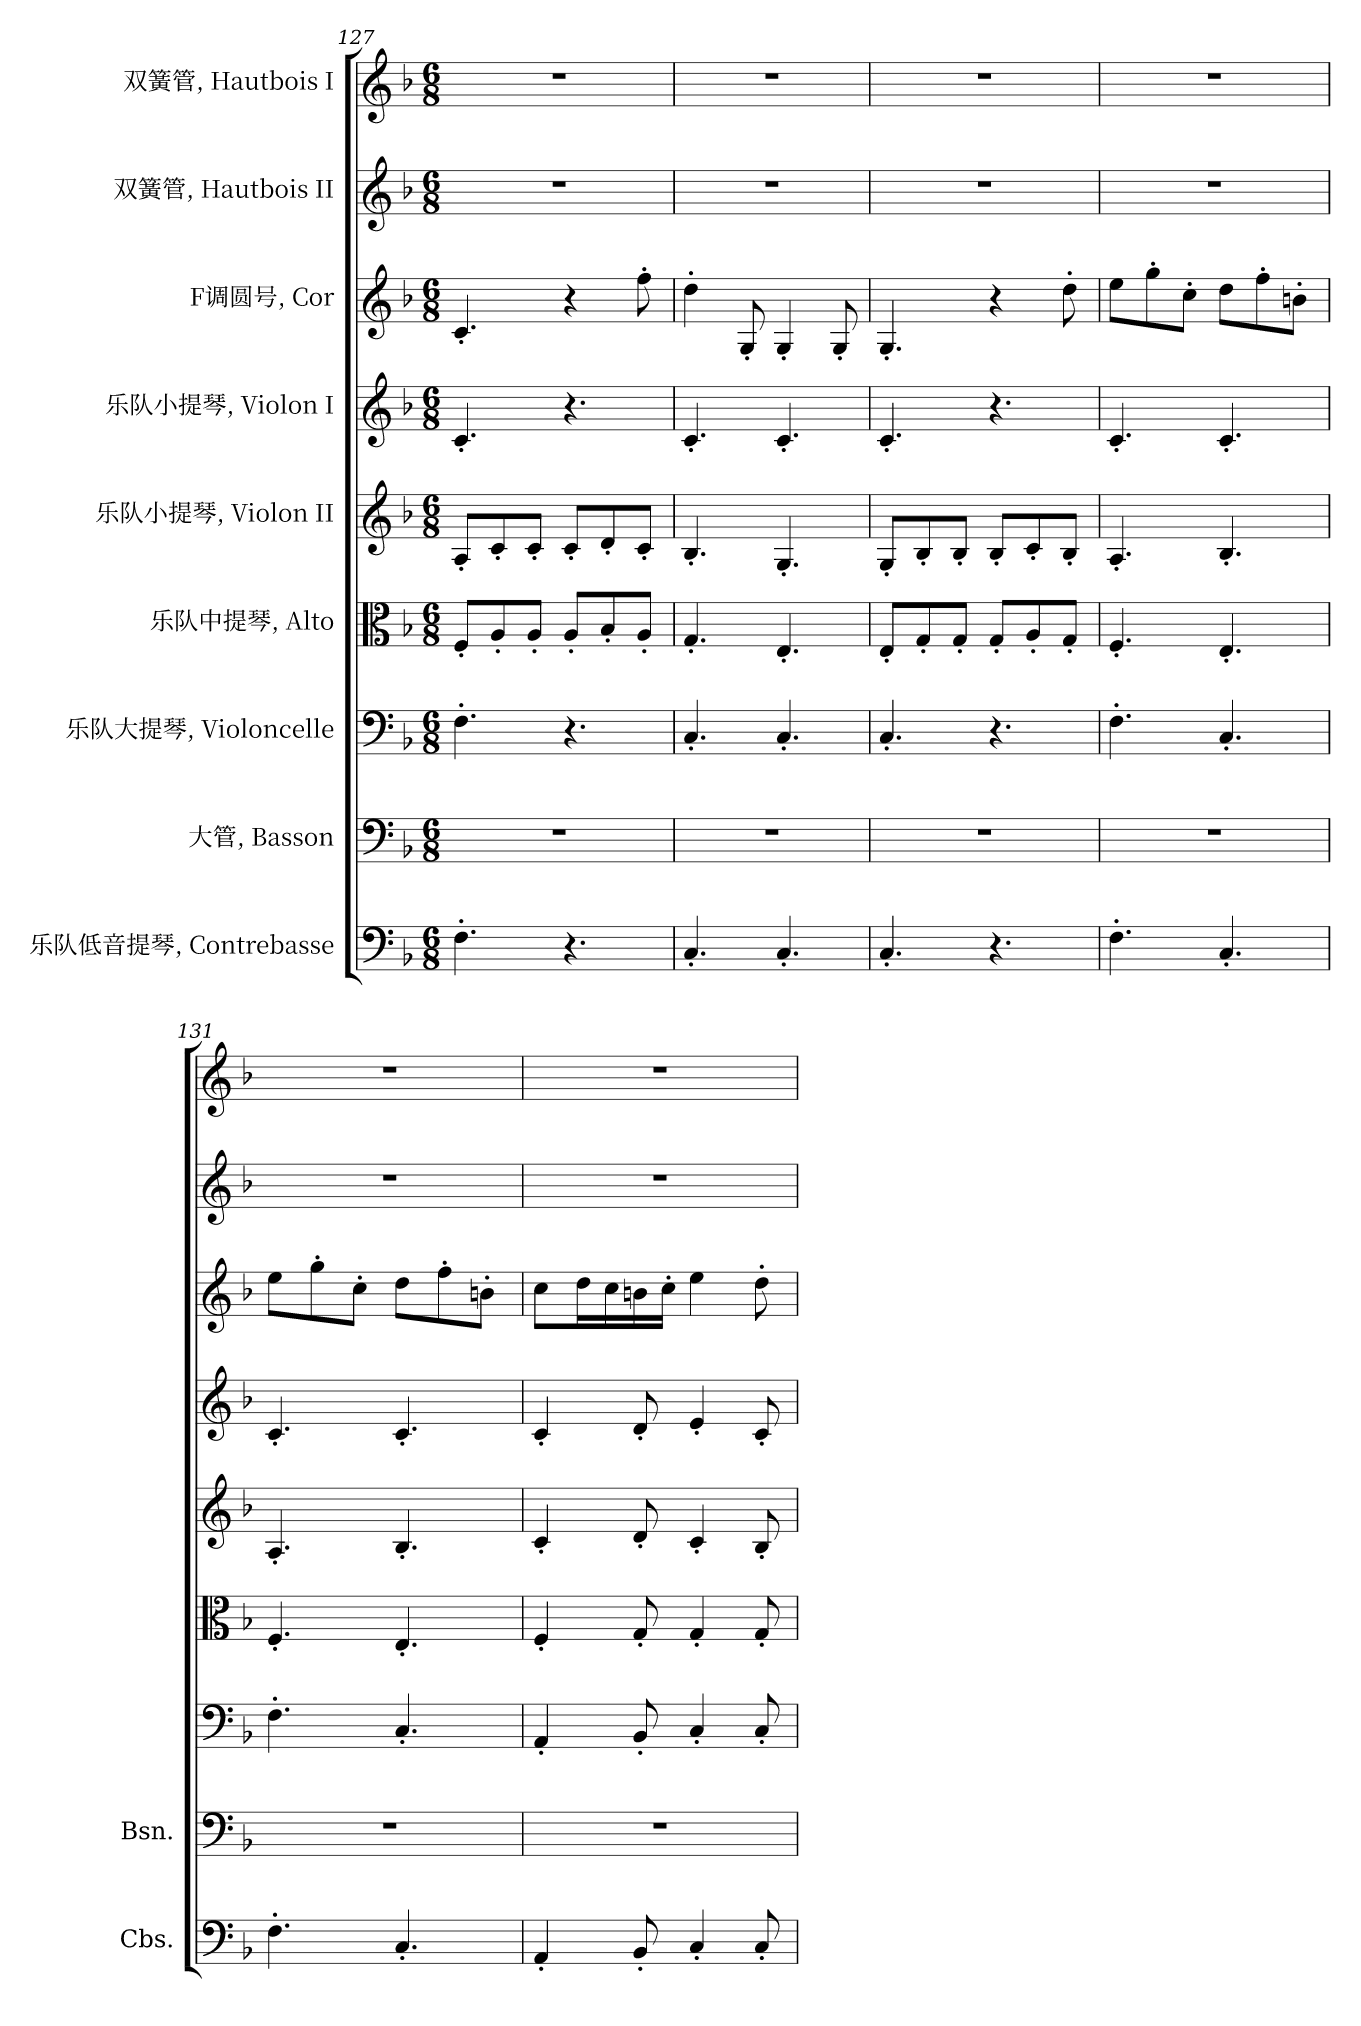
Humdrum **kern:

**kern	**kern	**kern	**kern	**kern	**kern	**kern	**kern	**kern
*part9	*part8	*part7	*part6	*part5	*part4	*part3	*part2	*part1
*staff9	*staff8	*staff7	*staff6	*staff5	*staff4	*staff3	*staff2	*staff1
*I"乐队低音提琴, Contrebasse	*I"大管, Basson	*I"乐队大提琴, Violoncelle	*I"乐队中提琴, Alto	*I"乐队小提琴, Violon II	*I"乐队小提琴, Violon I	*I"F调圆号, Cor	*I"双簧管, Hautbois II	*I"双簧管, Hautbois I
*I'Cbs.	*I'Bsn.	*	*	*	*	*	*	*
*clefF4	*clefF4	*clefF4	*clefC3	*clefG2	*clefG2	*clefG2	*clefG2	*clefG2
*ITrd7c12	*	*	*	*	*	*ITrd4c7	*	*
*k[b-]	*k[b-]	*k[b-]	*k[b-]	*k[b-]	*k[b-]	*k[b-e-]	*k[b-]	*k[b-]
*M6/8	*M6/8	*M6/8	*M6/8	*M6/8	*M6/8	*M6/8	*M6/8	*M6/8
=127	=127	=127	=127	=127	=127	=127	=127	=127
4.FF'\	2.r	4.F'\	8F'/L	8A'/L	4.c'/	4.F'/	2.r	2.r
.	.	.	8A'/	8c'/	.	.	.	.
.	.	.	8A'/J	8c'/J	.	.	.	.
4.r	.	4.r	8A'/L	8c'/L	4.r	4r	.	.
.	.	.	8B-'/	8d'/	.	.	.	.
.	.	.	8A'/J	8c'/J	.	8b-'\	.	.
!!LO:PB:g=z
=128	=128	=128	=128	=128	=128	=128	=128	=128
4.CC'/	2.r	4.C'/	4.G'/	4.B-'/	4.c'/	4g'\	2.r	2.r
.	.	.	.	.	.	8C'/	.	.
4.CC'/	.	4.C'/	4.E'/	4.G'/	4.c'/	4C'/	.	.
.	.	.	.	.	.	8C'/	.	.
=129	=129	=129	=129	=129	=129	=129	=129	=129
4.CC'/	2.r	4.C'/	8E'/L	8G'/L	4.c'/	4.C'/	2.r	2.r
.	.	.	8G'/	8B-'/	.	.	.	.
.	.	.	8G'/J	8B-'/J	.	.	.	.
4.r	.	4.r	8G'/L	8B-'/L	4.r	4r	.	.
.	.	.	8A'/	8c'/	.	.	.	.
.	.	.	8G'/J	8B-'/J	.	8g'\	.	.
=130	=130	=130	=130	=130	=130	=130	=130	=130
4.FF'\	2.r	4.F'\	4.F'/	4.A'/	4.c'/	8a\L	2.r	2.r
.	.	.	.	.	.	8cc'\	.	.
.	.	.	.	.	.	8f'\J	.	.
4.CC'/	.	4.C'/	4.E'/	4.B-'/	4.c'/	8g\L	.	.
.	.	.	.	.	.	8b-'\	.	.
.	.	.	.	.	.	8en'\J	.	.
=131	=131	=131	=131	=131	=131	=131	=131	=131
4.FF'\	2.r	4.F'\	4.F'/	4.A'/	4.c'/	8a\L	2.r	2.r
.	.	.	.	.	.	8cc'\	.	.
.	.	.	.	.	.	8f'\J	.	.
4.CC'/	.	4.C'/	4.E'/	4.B-'/	4.c'/	8g\L	.	.
.	.	.	.	.	.	8b-'\	.	.
.	.	.	.	.	.	8en'\J	.	.
=132	=132	=132	=132	=132	=132	=132	=132	=132
4AAA'/	2.r	4AA'/	4F'/	4c'/	4c'/	8f\L	2.r	2.r
.	.	.	.	.	.	16g\L	.	.
.	.	.	.	.	.	16f\	.	.
8BBB-'/	.	8BB-'/	8G'/	8d'/	8d'/	16en\	.	.
.	.	.	.	.	.	16f'\JJ	.	.
4CC'/	.	4C'/	4G'/	4c'/	4e'/	4a\	.	.
8CC'/	.	8C'/	8G'/	8B-'/	8c'/	8g'\	.	.
=	=	=	=	=	=	=	=	=
*-	*-	*-	*-	*-	*-	*-	*-	*-
